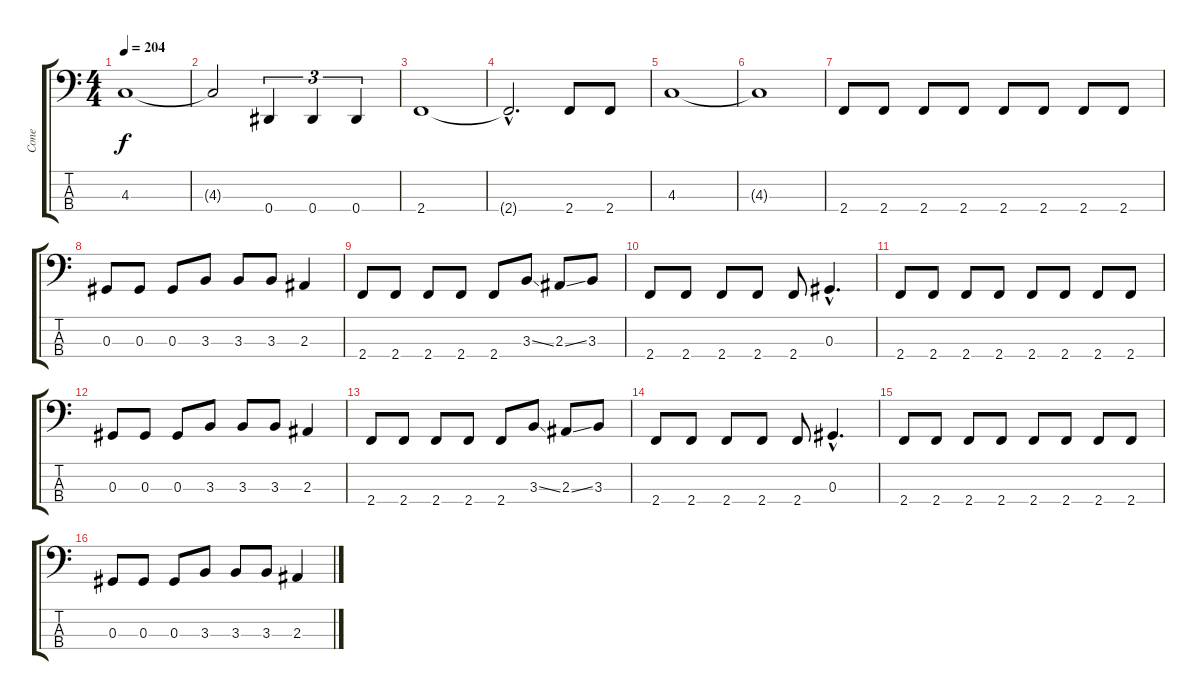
\track ("Cone" "Cone") {instrument electricbasspick}
\staff {score tabs}
\tuning (Gb2 Db2 Ab1 Eb1) {hide}
\ts (4 4)
\tempo 204
\clef f4
\ks c
4.3.1{dy f} |
4.3{t}.2 0.4.4{tu (3 2)} 0.4.4{tu (3 2)} 0.4.4{tu (3 2)} |
2.4.1 |
2.4{hac t}.2{d} 2.4.8 2.4.8 |
4.3.1 |
4.3{t}.1 |
2.4.8 2.4.8 2.4.8 2.4.8 2.4.8 2.4.8 2.4.8 2.4.8 |
0.3.8 0.3.8 0.3.8 3.3.8 3.3.8 3.3.8 2.3.4 |
2.4.8 2.4.8 2.4.8 2.4.8 2.4.8 3.3{ss}.8 2.3{ss}.8 3.3.8 |
2.4.8 2.4.8 2.4.8 2.4.8 2.4.8 0.3{hac}.4{d} |
2.4.8 2.4.8 2.4.8 2.4.8 2.4.8 2.4.8 2.4.8 2.4.8 |
0.3.8 0.3.8 0.3.8 3.3.8 3.3.8 3.3.8 2.3.4 |
2.4.8 2.4.8 2.4.8 2.4.8 2.4.8 3.3{ss}.8 2.3{ss}.8 3.3.8 |
2.4.8 2.4.8 2.4.8 2.4.8 2.4.8 0.3{hac}.4{d} |
2.4.8 2.4.8 2.4.8 2.4.8 2.4.8 2.4.8 2.4.8 2.4.8 |
0.3.8 0.3.8 0.3.8 3.3.8 3.3.8 3.3.8 2.3.4
